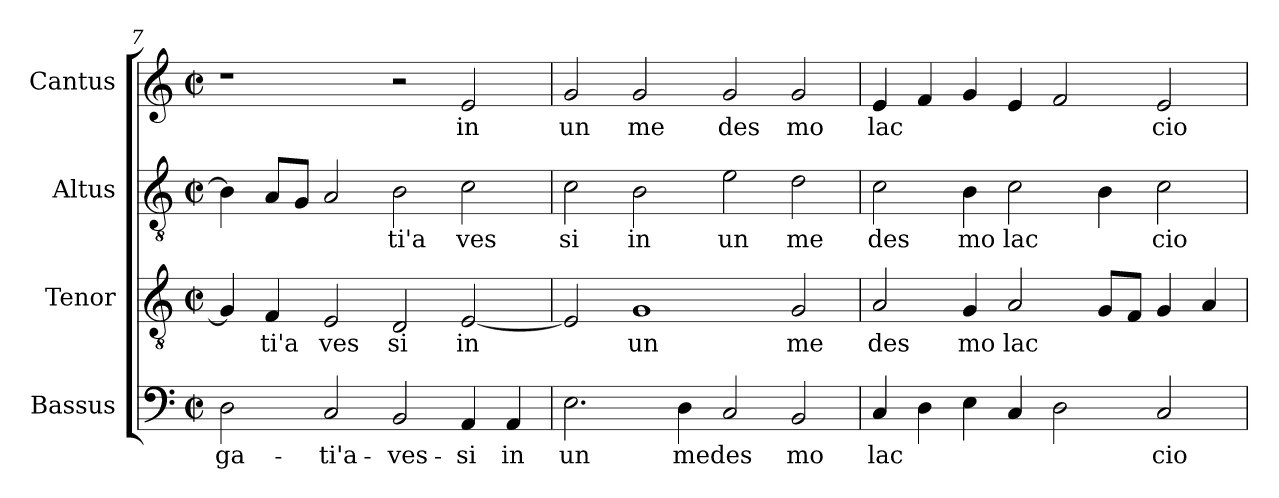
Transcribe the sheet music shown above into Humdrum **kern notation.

**kern	**text	**kern	**text	**kern	**text	**kern	**text
*part4	*part4	*part3	*part3	*part2	*part2	*part1	*part1
*staff4	*staff4	*staff3	*staff3	*staff2	*staff2	*staff1	*staff1
*I"Bassus	*	*I"Tenor	*	*I"Altus	*	*I"Cantus	*
*clefF4	*	*clefGv2	*	*clefGv2	*	*clefG2	*
*k[]	*	*k[]	*	*k[]	*	*k[]	*
*C:	*	*C:	*	*C:	*	*C:	*
*M2/2	*	*M2/2	*	*M2/2	*	*M2/2	*
*met(c|)	*	*met(c|)	*	*met(c|)	*	*met(c|)	*
=7	=7	=7	=7	=7	=7	=7	=7
!	!LO:LY:b:cj	!	!LO:LY:b:cj	!	!LO:LY:b:cj	!	!
2D\	-ga-	4G/]	.	4B\]	.	1r	.
!	!	!	!LO:LY:b:cj	!	!LO:LY:b:cj	!	!
.	.	4F/	ti'a	8A/L	.	.	.
!	!	!	!	!	!LO:LY:b:cj	!	!
.	.	.	.	8G/J	.	.	.
!	!LO:LY:b:cj	!	!LO:LY:b:cj	!	!LO:LY:b:cj	!	!
2C/	-ti'a-	2E/	ves	2A/	.	.	.
!	!LO:LY:b:cj	!	!LO:LY:b:cj	!	!LO:LY:b:cj	!	!
2BB/	-ves-	2D/	si	2B\	ti'a	2r	.
!	!LO:LY:b:cj	!	!LO:LY:b:cj	!	!LO:LY:b:cj	!	!LO:LY:b:cj
4AA/	-si	[<2E/	in	2c\	ves	2e/	in
!	!LO:LY:b:cj	!	!	!	!	!	!
4AA/	in	.	.	.	.	.	.
=8	=8	=8	=8	=8	=8	=8	=8
!	!LO:LY:b:cj	!	!LO:LY:b:cj	!	!LO:LY:b:cj	!	!LO:LY:b:cj
2.E\	un	2E/]	.	2c\	si	2g/	un
!	!	!	!LO:LY:b:cj	!	!LO:LY:b:cj	!	!LO:LY:b:cj
.	.	1G	un	2B\	in	2g/	me
!	!LO:LY:b:cj	!	!	!	!	!	!
4D\	medes-	.	.	.	.	.	.
!	!LO:LY:b:cj	!	!	!	!LO:LY:b:cj	!	!LO:LY:b:cj
2C/	--	.	.	2e\	un	2g/	des
!	!LO:LY:b:cj	!	!LO:LY:b:cj	!	!LO:LY:b:cj	!	!LO:LY:b:cj
2BB/	-mo	2G/	me	2d\	me	2g/	mo
=9	=9	=9	=9	=9	=9	=9	=9
!	!LO:LY:b:cj	!	!LO:LY:b:cj	!	!LO:LY:b:cj	!	!LO:LY:b:cj
4C/	lac-	2A/	des	2c\	des	4e/	lac
!	!LO:LY:b:cj	!	!	!	!	!	!LO:LY:b:cj
4D\	--	.	.	.	.	4f/	.
!	!LO:LY:b:cj	!	!LO:LY:b:cj	!	!LO:LY:b:cj	!	!LO:LY:b:cj
4E\	--	4G/	mo	4B\	mo	4g/	.
!	!LO:LY:b:cj	!	!LO:LY:b:cj	!	!LO:LY:b:cj	!	!LO:LY:b:cj
4C/	--	2A/	lac	2c\	lac	4e/	.
!	!LO:LY:b:cj	!	!	!	!	!	!LO:LY:b:cj
2D\	--	.	.	.	.	2f/	.
!	!	!	!LO:LY:b:cj	!	!LO:LY:b:cj	!	!
.	.	8G/L	.	4B\	.	.	.
!	!	!	!LO:LY:b:cj	!	!	!	!
.	.	8F/J	.	.	.	.	.
!	!LO:LY:b:cj	!	!LO:LY:b:cj	!	!LO:LY:b:cj	!	!LO:LY:b:cj
2C/	-cio	4G/	.	2c\	cio	2e/	cio
!	!	!	!LO:LY:b:cj	!	!	!	!
.	.	4A/	.	.	.	.	.
=	=	=	=	=	=	=	=
*-	*-	*-	*-	*-	*-	*-	*-
